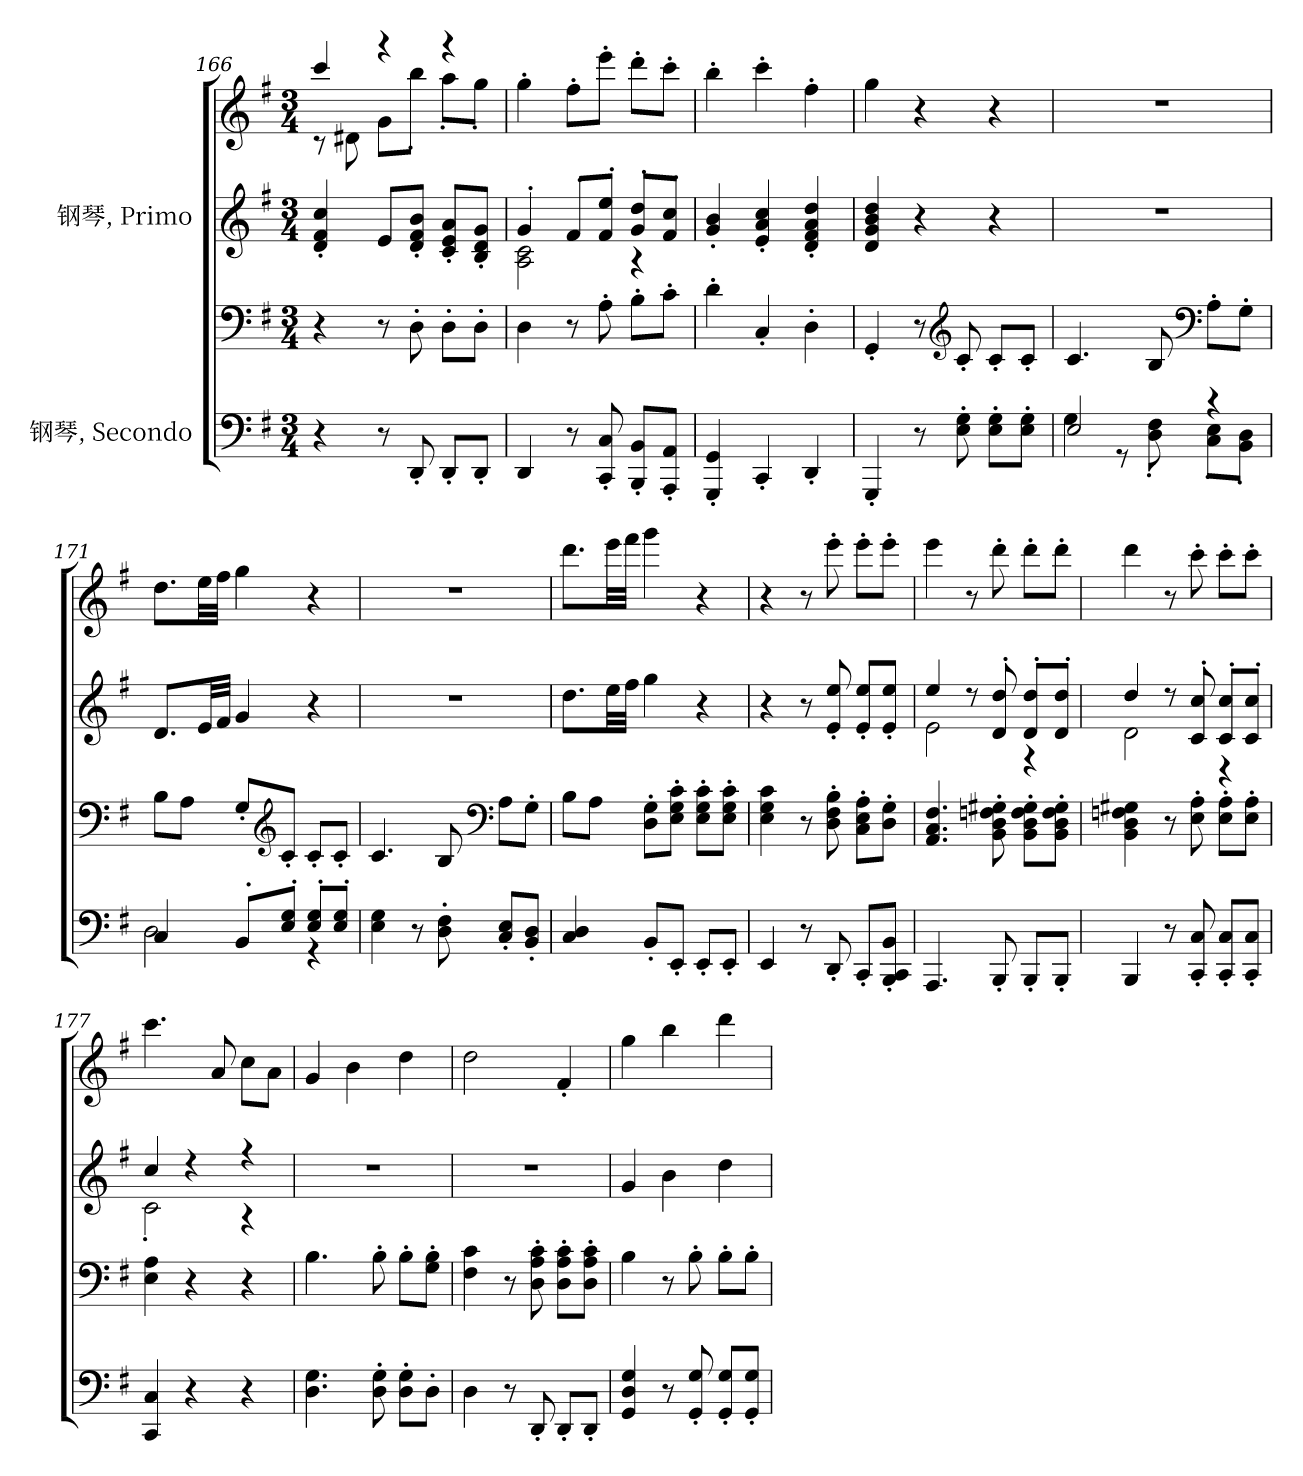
**kern	**kern	**kern	**kern
*part2	*part2	*part1	*part1
*staff4	*staff3	*staff2	*staff1
*I"钢琴, Secondo	*	*I"钢琴, Primo	*
*clefF4	*clefF4	*clefG2	*clefG2
*k[f#]	*k[f#]	*k[f#]	*k[f#]
*M3/4	*M3/4	*M3/4	*M3/4
=166	=166	=166	=166
*	*	*	*^
4r	4r	4d/' 4f#/' 4cc/'	4ccc/	8r
.	.	.	.	8d#X\
8r	8r	8e/L	4r	8g\L
8DD'/	8D'\	8d/' 8f#/' 8b/'J	.	8bb'\J
8DD'/L	8D'\L	8c/' 8e/' 8a/'L	4r	8aa'\L
8DD'/J	8D'\J	8B/' 8d/' 8g/'J	.	8gg'\J
*	*	*	*v	*v
!!LO:LB:g=z
=167	=167	=167	=167
*	*	*^	*
4DD/	4D\	4g'/	2A\ 2c\	4gg'\
8r	8r	8f#'/L	.	8ff#'\L
8CC/' 8C/'	8A'\	8f#/' 8ee/'J	.	8eee'\J
8BBB/' 8BB/'L	8B'\L	8g/' 8dd/'L	4r	8ddd'\L
8AAA/' 8AA/'J	8c'\J	8f#/' 8cc/'J	.	8ccc'\J
*	*	*v	*v	*
=168	=168	=168	=168
4GGG/' 4GG/'	4d'\	4g/' 4b/'	4bb'\
4CC'/	4C'/	4e/' 4a/' 4cc/'	4ccc'\
4DD'/	4D'\	4d/' 4f#/' 4a/' 4dd/'	4ff#'\
=169	=169	=169	=169
4GGG'/	4GG'/	4d/ 4g/ 4b/ 4dd/	4gg\
8r	8r	4r	4r
*	*clefG2	*	*
8E\' 8G\'	8c'/	.	.
8E\' 8G\'L	8c'/L	4r	4r
8E\' 8G\'J	8c'/J	.	.
=170	=170	=170	=170
*^	*	*	*
2E/	4G\	4.c/	2.r	2.r
.	8r	.	.	.
.	8D\' 8F#\'	8B/	.	.
*	*	*clefF4	*	*
4r	8C\' 8E\'L	8A'\L	.	.
.	8BB\' 8D\'J	8G'\J	.	.
=171	=171	=171	=171	=171
4C/	2D\	8B\L	8.d/L	8.dd\L
.	.	8A\J	.	.
.	.	.	32e/LL	32ee\LL
.	.	.	32f#/JJJ	32ff#\JJJ
8BB'/L	.	8G'/L	4g/	4gg\
*	*	*clefG2	*	*
8E/' 8G/'J	.	8c'/J	.	.
8E/' 8G/'L	4r	8c'/L	4r	4r
8E/' 8G/'J	.	8c'/J	.	.
*v	*v	*	*	*
!!LO:PB:g=z
=172	=172	=172	=172
4E\ 4G\	4.c/	2.r	2.r
8r	.	.	.
8D\' 8F#\'	8B/	.	.
*	*clefF4	*	*
8C/' 8E/'L	8A\L	.	.
8BB/' 8D/'J	8G'\J	.	.
=173	=173	=173	=173
4C/ 4D/	8B\L	8.dd\L	8.ddd\L
.	8A\J	.	.
.	.	32ee\LL	32eee\LL
.	.	32ff#\JJJ	32fff#\JJJ
8BB'/L	8D\' 8G\'L	4gg\	4ggg\
8EE'/J	8E\' 8G\' 8c\'J	.	.
8EE'/L	8E\' 8G\' 8c\'L	4r	4r
8EE'/J	8E\' 8G\' 8c\'J	.	.
=174	=174	=174	=174
4EE/	4E\ 4G\ 4c\	4r	4r
8r	8r	8r	8r
8DD'/	8D\' 8F#\' 8B\'	8e/' 8ee/'	8eee'\
8CC'/L	8C\' 8E\' 8A\'L	8e/' 8ee/'L	8eee'\L
8BBB/' 8CC/' 8BB/'J	8D\' 8G\'J	8e/' 8ee/'J	8eee'\J
=175	=175	=175	=175
*	*	*^	*
4.AAA/	4.AA/ 4.C/ 4.F#/	4ee/	2e\	4eee\
.	.	8r	.	8r
8BBB'/	8BB\' 8D\' 8Fn\' 8G#X\'	8d/' 8dd/'	.	8ddd'\
8BBB'/L	8BB\' 8D\' 8F\' 8G#\'L	8d/' 8dd/'L	4r	8ddd'\L
8BBB'/J	8BB\' 8D\' 8F\' 8G#\'J	8d/' 8dd/'J	.	8ddd'\J
=176	=176	=176	=176	=176
4BBB/	4BB\ 4D\ 4Fn\ 4G#X\	4dd/	2d\	4ddd\
8r	8r	8r	.	8r
8CC/' 8C/'	8E\' 8A\'	8c/' 8cc/'	.	8ccc'\
8CC/' 8C/'L	8E\' 8A\'L	8c/' 8cc/'L	4r	8ccc'\L
8CC/' 8C/'J	8E\' 8A\'J	8c/' 8cc/'J	.	8ccc'\J
!!LO:LB:g=z
=177	=177	=177	=177	=177
4CC/ 4C/	4E\ 4A\	4cc/	2c'\	4.ccc\
4r	4r	4r	.	.
.	.	.	.	8a/
4r	4r	4r	4r	8cc\L
.	.	.	.	8a\J
*	*	*v	*v	*
=178	=178	=178	=178
4.D\ 4.G\	4.B\	2.r	4g/
.	.	.	4b\
8D\' 8G\'	8B'\	.	.
8D\' 8G\'L	8B'\L	.	4dd\
8D'\J	8G\' 8B\'J	.	.
=179	=179	=179	=179
4D\	4F#\ 4c\	2.r	2dd\
8r	8r	.	.
8DD'/	8D\' 8A\' 8c\'	.	.
8DD'/L	8D\' 8A\' 8c\'L	.	4f#'/
8DD'/J	8D\' 8A\' 8c\'J	.	.
=180	=180	=180	=180
4GG/ 4D/ 4G/	4B\	4g/	4gg\
8r	8r	4b\	4bb\
8GG/' 8G/'	8B'\	.	.
8GG/' 8G/'L	8B'\L	4dd\	4ddd\
8GG/' 8G/'J	8B'\J	.	.
=	=	=	=
*-	*-	*-	*-
